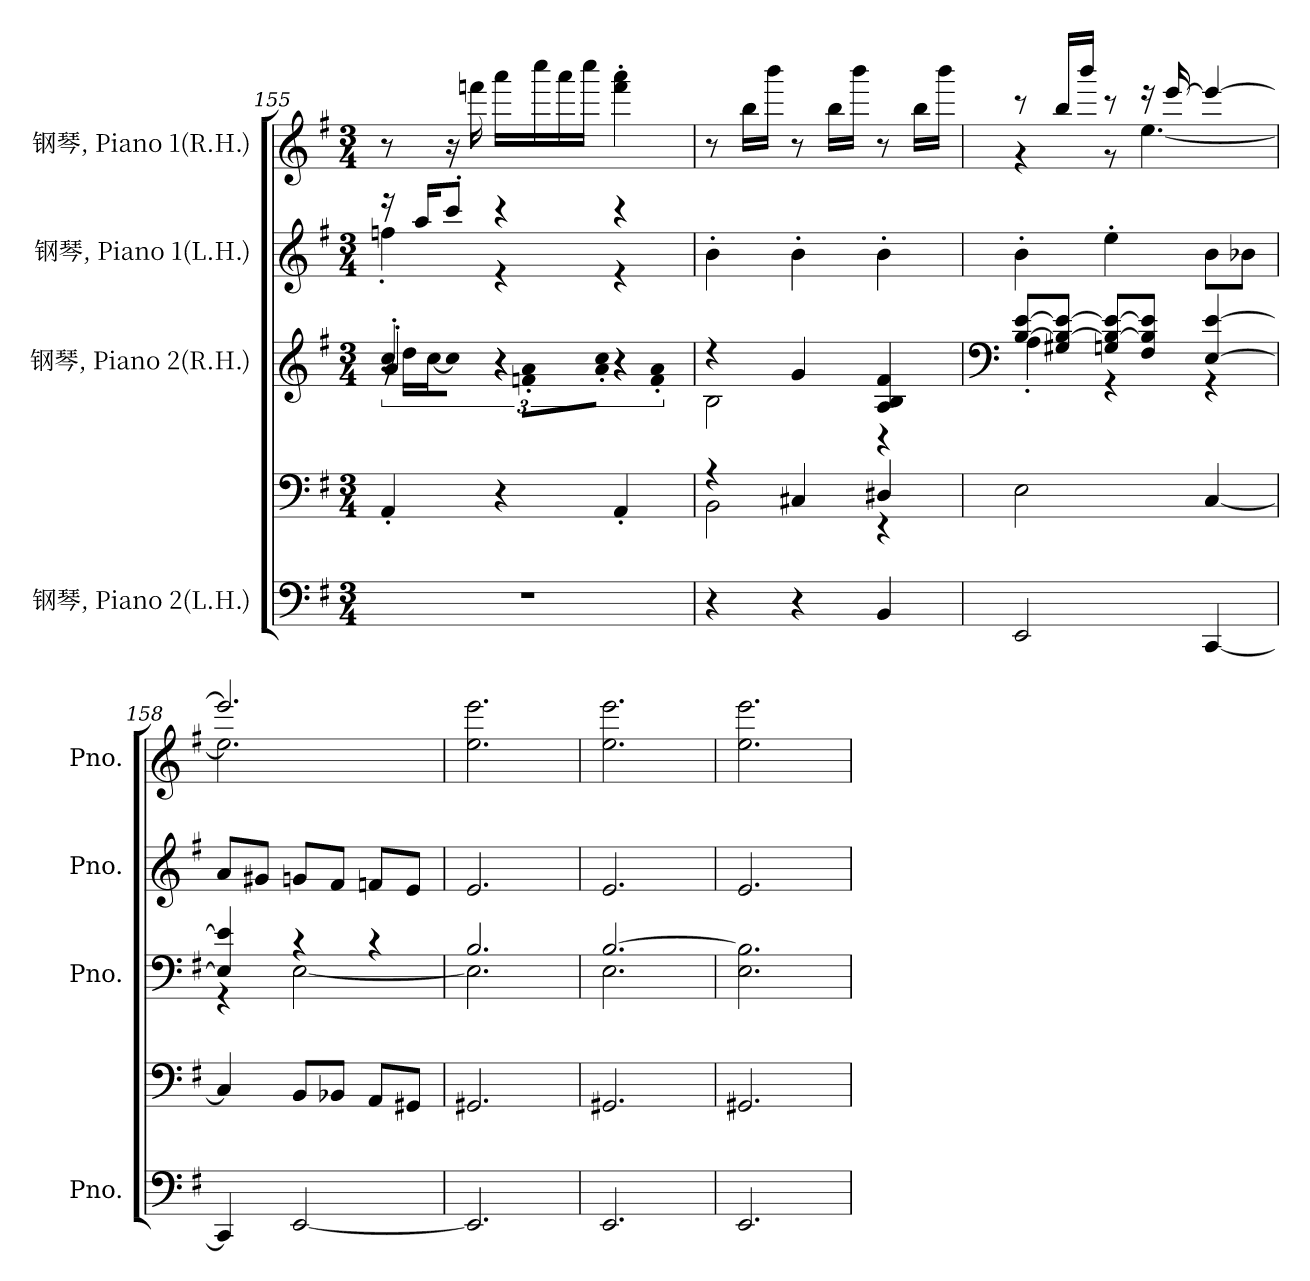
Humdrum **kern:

**kern	**kern	**kern	**kern	**kern
*part4	*part4	*part3	*part2	*part1
*staff5	*staff4	*staff3	*staff2	*staff1
*I"钢琴, Piano 2(L.H.)	*	*I"钢琴, Piano 2(R.H.)	*I"钢琴, Piano 1(L.H.)	*I"钢琴, Piano 1(R.H.)
*I'Pno.	*	*I'Pno.	*I'Pno.	*I'Pno.
*clefF4	*clefF4	*clefG2	*clefG2	*clefG2
*k[f#]	*k[f#]	*k[f#]	*k[f#]	*k[f#]
*M3/4	*M3/4	*M3/4	*M3/4	*M3/4
*MM100	*MM100	*MM100	*MM100	*MM100
=155	=155	=155	=155	=155
*	*	*^	*^	*
*	*	*	*^	*	*	*
2.r	4AA'/	4cc'/	24r	4a'/	16r	4ffn'\	8r
.	.	.	24dd\LL	.	.	.	.
.	.	.	.	.	16aa/KL	.	.
.	.	.	[24cc\J	.	.	.	.
*	*	*	*	*	*	*	*MM108
.	.	.	8cc\J]	.	8ccc'/J	.	16r
.	.	.	.	.	.	.	16fffn\
*	*	*	*	*	*	*	*MM111
.	4r	4r	8fn\' 8a\'L	4r	4r	4r	16aaa\LL
.	.	.	.	.	.	.	16cccc\
*	*	*	*	*	*	*	*MM106
.	.	.	8a\' 8cc\'J	.	.	.	16aaa\
.	.	.	.	.	.	.	16cccc\JJ
*	*	*	*	*	*	*	*MM109
.	4AA'/	4r	4f\' 4a\'	4r	4r	4r	4fff\' 4aaa\'
*	*	*v	*v	*v	*	*	*
*	*	*	*v	*v	*
=156	=156	=156	=156	=156
*	*	*	*	*MM108
*	*^	*^	*	*
4r	4r	2BB\	4r	2B\	4b'\	8r
*	*	*	*	*	*	*MM114
.	.	.	.	.	.	16bb\LL
.	.	.	.	.	.	16bbb\JJ
*	*	*	*	*	*	*MM117
4r	4C#X/	.	4g/	.	4b'\	8r
*	*	*	*	*	*	*MM108
.	.	.	.	.	.	16bb\LL
.	.	.	.	.	.	16bbb\JJ
*	*	*	*	*	*	*MM111
4BB/	4D#X/	4r	4A/ 4B/ 4f#/	4r	4b'\	8r
*	*	*	*	*	*	*MM103
.	.	.	.	.	.	16bb\LL
.	.	.	.	.	.	16bbb\JJ
*	*v	*v	*	*	*	*
!!LO:PB:g=z
=157	=157	=157	=157	=157	=157
*	*	*clefF4	*	*	*
*	*	*	*	*	*MM98
*	*	*	*	*	*^
2EE/	2E\	[8B/ [8e/L	4A'\	4b'\	8r	4r
*	*	*	*	*	*MM105	*
.	.	8G#X/ 8B/_ 8e/_J	.	.	16bb/LL	.
.	.	.	.	.	16bbb/JJ	.
*	*	*	*	*	*MM102	*
.	.	8Gn/ 8B/_ 8e/_L	4r	4ee'\	8r	8r
*	*	*	*	*	*MM95	*
.	.	8F#/ 8B/] 8e/]J	.	.	16r	[4.ee\
.	.	.	.	.	[16eee/	.
*	*	*	*	*	*MM98	*
[4CC/	[4C/	[4E/ [4e/	4r	8b\L	4eee/_	.
.	.	.	.	8b-X\J	.	.
=158	=158	=158	=158	=158	=158	=158
*	*	*	*	*	*MM95	*
4CC/]	4C/]	4E/] 4e/]	4r	8a/L	2.eee/]	2.ee\]
.	.	.	.	8g#X/J	.	.
[2EE/	8BB/L	4r	[2E\	8gn/L	.	.
.	8BB-X/J	.	.	8f#/J	.	.
.	8AA/L	4r	.	8fn/L	.	.
.	8GG#X/J	.	.	8e/J	.	.
*	*	*	*	*	*v	*v
=159	=159	=159	=159	=159	=159
*	*	*	*	*	*MM79
2.EE/]	2.GG#X/	2.B/	2.E\]	2.e/	2.ee\ 2.eee\
=160	=160	=160	=160	=160	=160
*	*	*	*	*	*MM63
2.EE/	2.GG#X/	[2.B/	2.E\	2.e/	2.ee\ 2.eee\
*	*	*v	*v	*	*
=161	=161	=161	=161	=161
*	*	*	*	*MM47
2.EE/	2.GG#X/	2.E\ 2.B\]	2.e/	2.ee\ 2.eee\
=	=	=	=	=
*-	*-	*-	*-	*-
